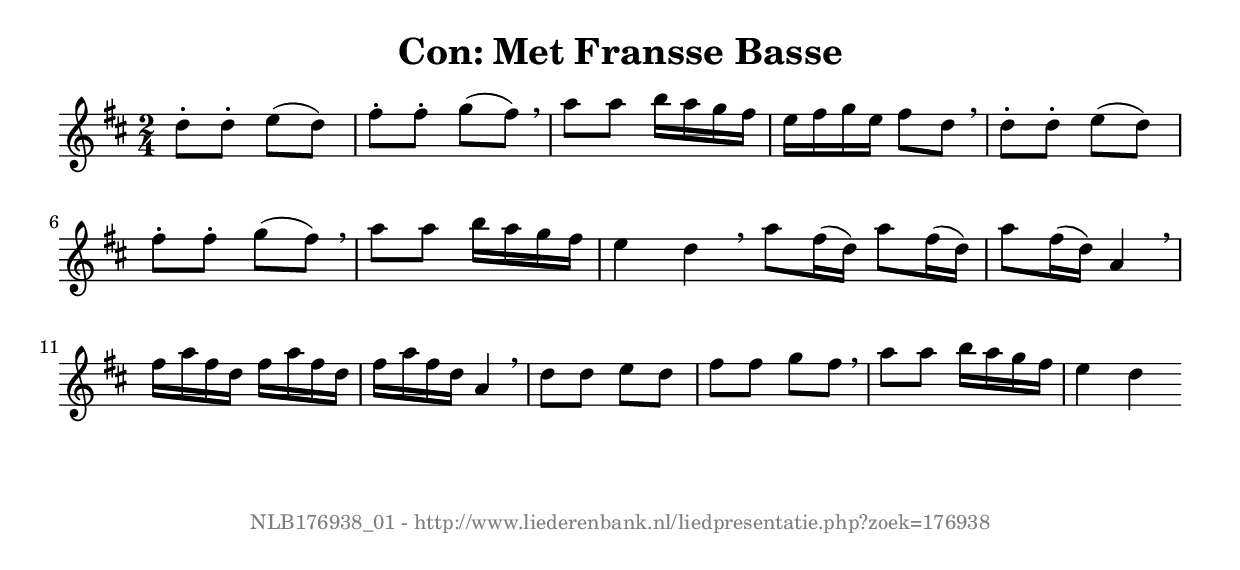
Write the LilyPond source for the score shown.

%
% produced by wce2krn 1.64 (7 June 2014)
%
\version"2.16"
#(append! paper-alist '(("long" . (cons (* 210 mm) (* 2000 mm)))))
#(set-default-paper-size "long")
sb = {\breathe}
mBreak = {\breathe }
bBreak = {\breathe }
x = {\once\override NoteHead #'style = #'cross }
gl=\glissando
itime={\override Staff.TimeSignature #'stencil = ##f }
ficta = {\once\set suggestAccidentals = ##t}
fine = {\once\override Score.RehearsalMark #'self-alignment-X = #1 \mark \markup {\italic{Fine}}}
dc = {\once\override Score.RehearsalMark #'self-alignment-X = #1 \mark \markup {\italic{D.C.}}}
dcf = {\once\override Score.RehearsalMark #'self-alignment-X = #1 \mark \markup {\italic{D.C. al Fine}}}
dcc = {\once\override Score.RehearsalMark #'self-alignment-X = #1 \mark \markup {\italic{D.C. al Coda}}}
ds = {\once\override Score.RehearsalMark #'self-alignment-X = #1 \mark \markup {\italic{D.S.}}}
dsf = {\once\override Score.RehearsalMark #'self-alignment-X = #1 \mark \markup {\italic{D.S. al Fine}}}
dsc = {\once\override Score.RehearsalMark #'self-alignment-X = #1 \mark \markup {\italic{D.S. al Coda}}}
pv = {\set Score.repeatCommands = #'((volta "1"))}
sv = {\set Score.repeatCommands = #'((volta "2"))}
tv = {\set Score.repeatCommands = #'((volta "3"))}
qv = {\set Score.repeatCommands = #'((volta "4"))}
xv = {\set Score.repeatCommands = #'((volta #f))}
\header{ tagline = ""
title = "Con: Met Fransse Basse"
}
\score {{
\key d \major
\relative g'
{
\set melismaBusyProperties = #'()
\time 2/4
\tempo 4=120
\override Score.MetronomeMark #'transparent = ##t
\override Score.RehearsalMark #'break-visibility = #(vector #t #t #f)
d'8^\staccato d^\staccato e( d) fis^\staccato fis^\staccato g( fis) \sb a a b16 a g fis e fis g e fis8 d \mBreak \bar "|"
d8^\staccato d^\staccato e( d) fis^\staccato fis\staccato g( fis) \sb a a b16 a g fis e4 d \bar":|:" \bBreak
a'8 fis16( d) a'8 fis16( d) a'8 fis16( d) a4 \sb fis'16 a fis d fis16 a fis d fis16 a fis d a4 \mBreak \bar "|"
d8 d e d fis fis g fis \sb a a b16 a g fis e4 d \bar":|"
 }}
 \midi { }
 \layout {
            indent = 0.0\cm
}
}
\markup { \vspace #0 } \markup { \with-color #grey \fill-line { \center-column { \smaller "NLB176938_01 - http://www.liederenbank.nl/liedpresentatie.php?zoek=176938" } } }
